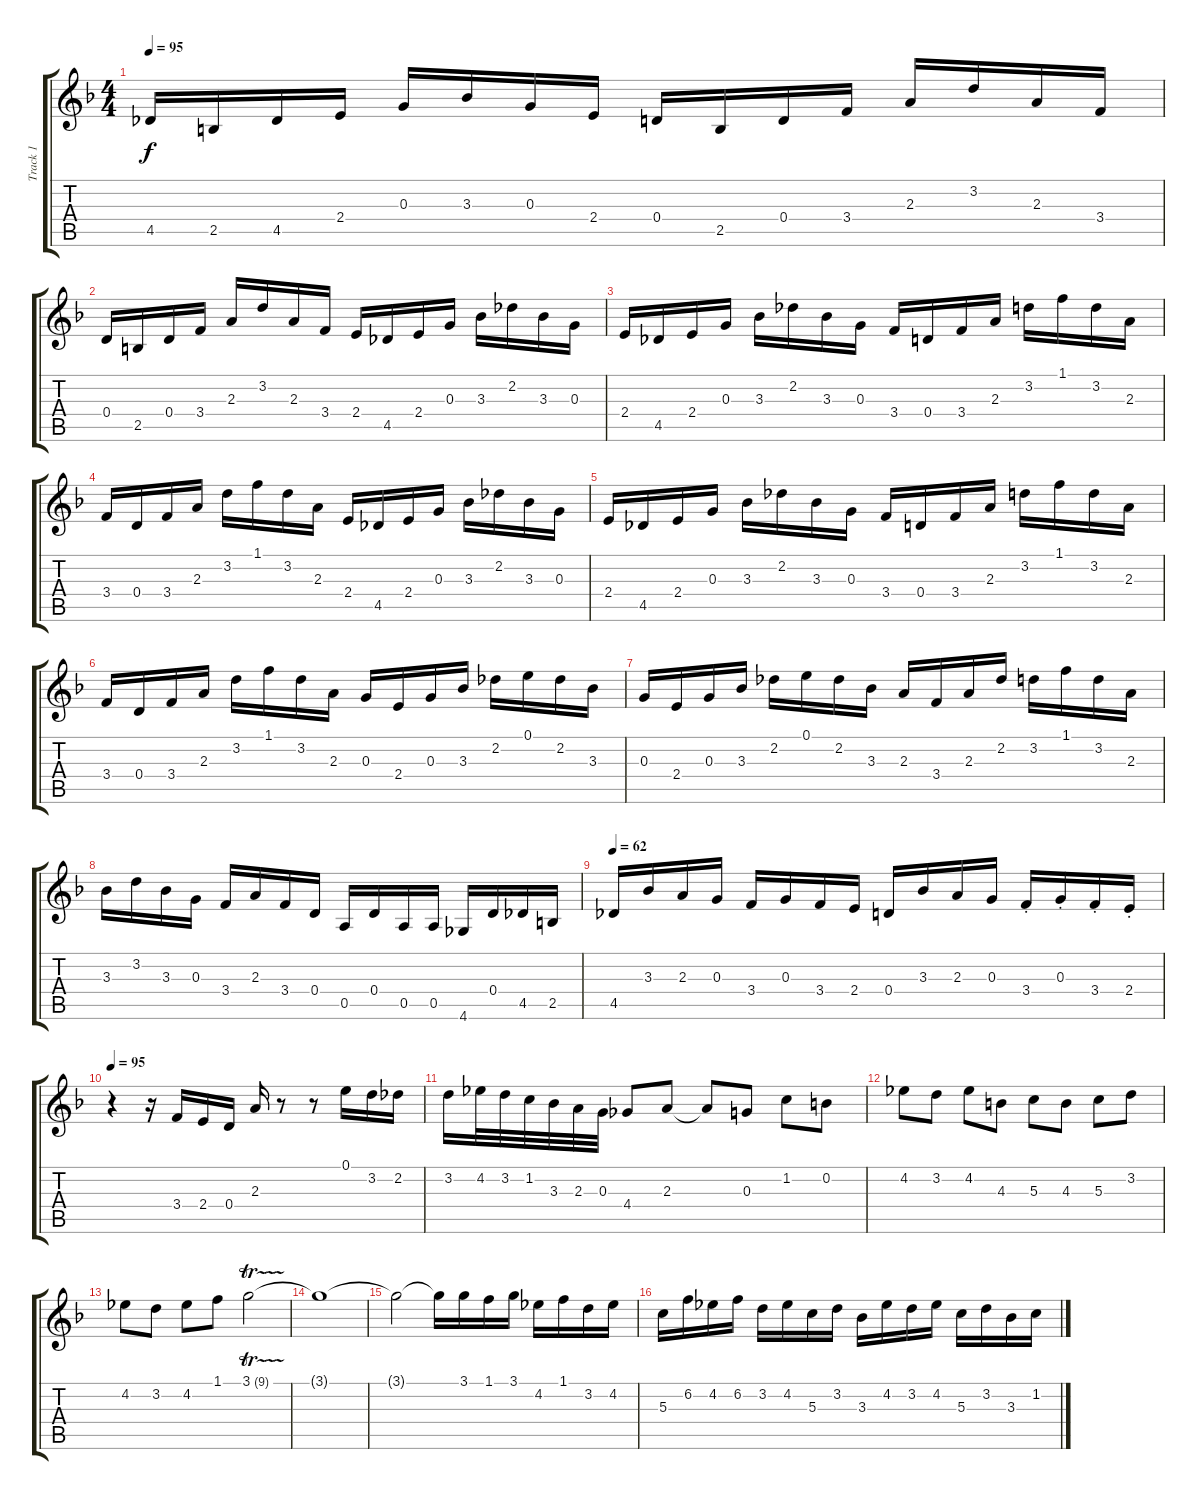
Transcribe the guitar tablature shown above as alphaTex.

\track ("Track 1" "Track 1") {instrument distortionguitar}
\staff {score tabs}
\tuning (E4 B3 G3 D3 A2 D2) {hide}
\ts (4 4)
\tempo 95
\clef g2
\ks dminor
4.5.16{dy f} 2.5.16 4.5.16 2.4.16 0.3.16 3.3.16 0.3.16 2.4.16 0.4.16 2.5.16 0.4.16 3.4.16 2.3.16 3.2.16 2.3.16 3.4.16 |
0.4.16 2.5.16 0.4.16 3.4.16 2.3.16 3.2.16 2.3.16 3.4.16 2.4.16 4.5.16 2.4.16 0.3.16 3.3.16 2.2.16 3.3.16 0.3.16 |
2.4.16 4.5.16 2.4.16 0.3.16 3.3.16 2.2.16 3.3.16 0.3.16 3.4.16 0.4.16 3.4.16 2.3.16 3.2.16 1.1.16 3.2.16 2.3.16 |
3.4.16 0.4.16 3.4.16 2.3.16 3.2.16 1.1.16 3.2.16 2.3.16 2.4.16 4.5.16 2.4.16 0.3.16 3.3.16 2.2.16 3.3.16 0.3.16 |
2.4.16 4.5.16 2.4.16 0.3.16 3.3.16 2.2.16 3.3.16 0.3.16 3.4.16 0.4.16 3.4.16 2.3.16 3.2.16 1.1.16 3.2.16 2.3.16 |
3.4.16 0.4.16 3.4.16 2.3.16 3.2.16 1.1.16 3.2.16 2.3.16 0.3.16 2.4.16 0.3.16 3.3.16 2.2.16 0.1.16 2.2.16 3.3.16 |
0.3.16 2.4.16 0.3.16 3.3.16 2.2.16 0.1.16 2.2.16 3.3.16 2.3.16 3.4.16 2.3.16 2.2.16 3.2.16 1.1.16 3.2.16 2.3.16 |
3.3.16 3.2.16 3.3.16 0.3.16 3.4.16 2.3.16 3.4.16 0.4.16 0.5.16 0.4.16 0.5.16 0.5.16 4.6.16 0.4.16 4.5.16 2.5.16 |
\tempo 62
4.5.16 3.3.16 2.3.16 0.3.16 3.4.16 0.3.16 3.4.16 2.4.16 0.4.16 3.3.16 2.3.16 0.3.16 3.4{st}.16 0.3{st}.16 3.4{st}.16 2.4{st}.16 |
\tempo 95
r.4{volume 14} r.16 3.4.16 2.4.16 0.4.16 2.3.16 r.8 r.8 0.1.16 3.2.16 2.2.16 |
3.2.16 4.2.32 3.2.32 1.2.32 3.3.32 2.3.32 0.3.32 4.4.8 2.3.8 2.3{t}.8 0.3.8 1.2.8 0.2.8 |
4.2.8 3.2.8 4.2.8 4.3.8 5.3.8 4.3.8 5.3.8 3.2.8 |
4.2.8 3.2.8 4.2.8 1.1.8 3.1{tr (9 32)}.2 |
3.1{t}.1 |
3.1{t}.2 3.1{t}.16 3.1.16 1.1.16 3.1.16 4.2.16 1.1.16 3.2.16 4.2.16 |
5.3.16 6.2.16 4.2.16 6.2.16 3.2.16 4.2.16 5.3.16 3.2.16 3.3.16 4.2.16 3.2.16 4.2.16 5.3.16 3.2.16 3.3.16 1.2.16
